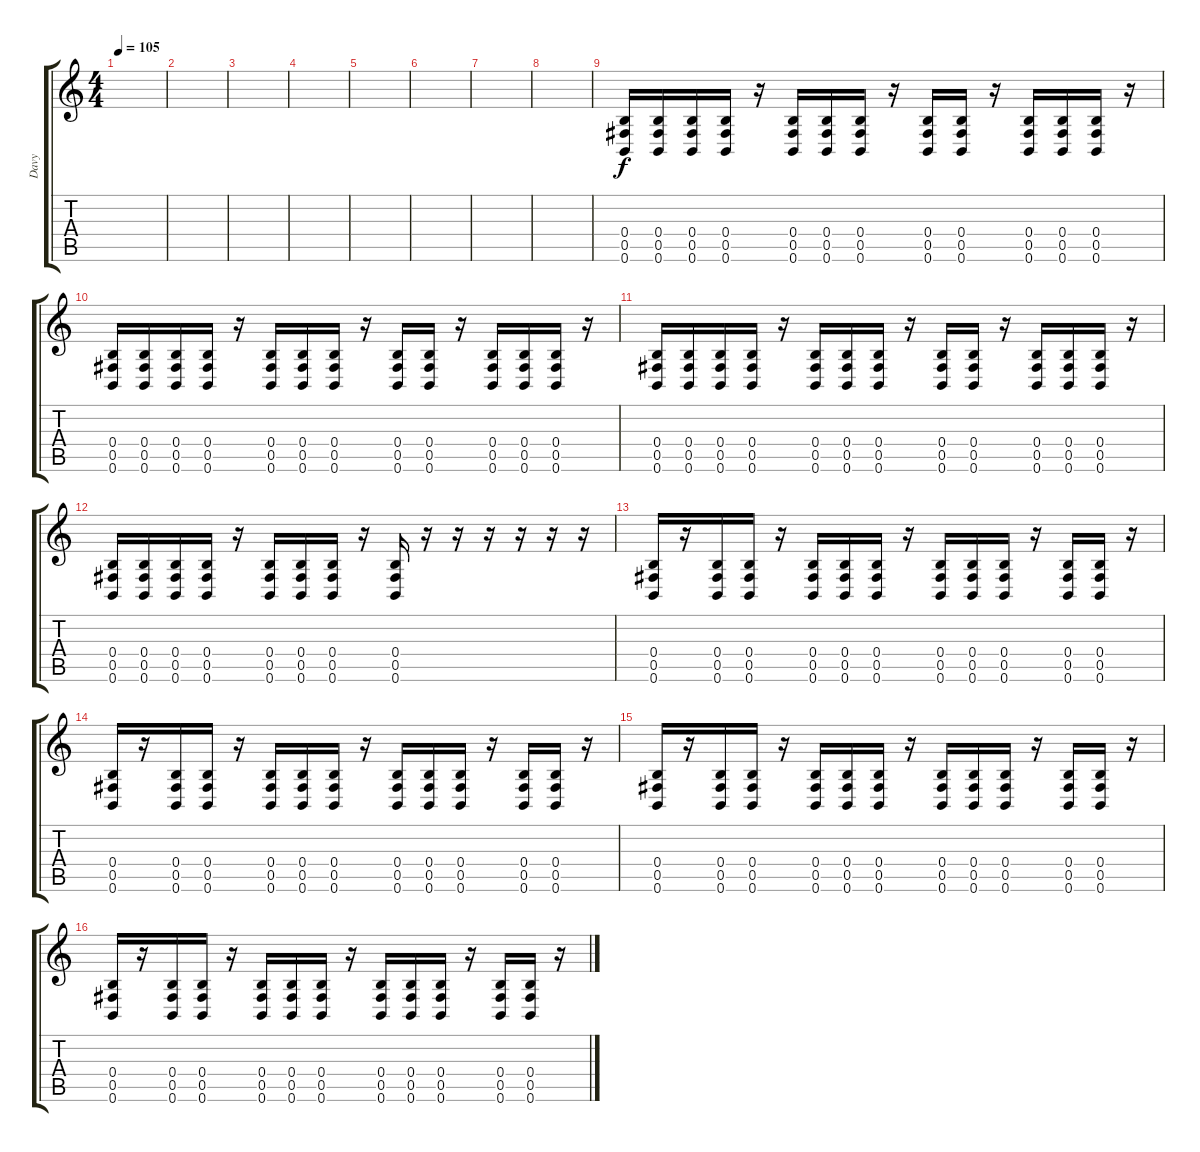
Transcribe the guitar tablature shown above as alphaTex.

\track ("Davy" "Davy") {instrument distortionguitar}
\staff {score tabs}
\tuning (Db4 Ab3 E3 B2 Gb2 B1) {hide}
\ts (4 4)
\tempo 105
\clef g2
\ks c
|
|
|
|
|
|
|
|
(0.4 0.5 0.6).16 (0.4 0.5 0.6).16 (0.4 0.5 0.6).16 (0.4 0.5 0.6).16 r.16 (0.4 0.5 0.6).16 (0.4 0.5 0.6).16 (0.4 0.5 0.6).16 r.16 (0.4 0.5 0.6).16 (0.4 0.5 0.6).16 r.16 (0.4 0.5 0.6).16 (0.4 0.5 0.6).16 (0.4 0.5 0.6).16 r.16 |
(0.4 0.5 0.6).16 (0.4 0.5 0.6).16 (0.4 0.5 0.6).16 (0.4 0.5 0.6).16 r.16 (0.4 0.5 0.6).16 (0.4 0.5 0.6).16 (0.4 0.5 0.6).16 r.16 (0.4 0.5 0.6).16 (0.4 0.5 0.6).16 r.16 (0.4 0.5 0.6).16 (0.4 0.5 0.6).16 (0.4 0.5 0.6).16 r.16 |
(0.4 0.5 0.6).16 (0.4 0.5 0.6).16 (0.4 0.5 0.6).16 (0.4 0.5 0.6).16 r.16 (0.4 0.5 0.6).16 (0.4 0.5 0.6).16 (0.4 0.5 0.6).16 r.16 (0.4 0.5 0.6).16 (0.4 0.5 0.6).16 r.16 (0.4 0.5 0.6).16 (0.4 0.5 0.6).16 (0.4 0.5 0.6).16 r.16 |
(0.4 0.5 0.6).16 (0.4 0.5 0.6).16 (0.4 0.5 0.6).16 (0.4 0.5 0.6).16 r.16 (0.4 0.5 0.6).16 (0.4 0.5 0.6).16 (0.4 0.5 0.6).16 r.16 (0.4 0.5 0.6).16 r.16 r.16 r.16 r.16 r.16 r.16 |
(0.4 0.5 0.6).16 r.16 (0.4 0.5 0.6).16 (0.4 0.5 0.6).16 r.16 (0.4 0.5 0.6).16 (0.4 0.5 0.6).16 (0.4 0.5 0.6).16 r.16 (0.4 0.5 0.6).16 (0.4 0.5 0.6).16 (0.4 0.5 0.6).16 r.16 (0.4 0.5 0.6).16 (0.4 0.5 0.6).16 r.16 |
(0.4 0.5 0.6).16 r.16 (0.4 0.5 0.6).16 (0.4 0.5 0.6).16 r.16 (0.4 0.5 0.6).16 (0.4 0.5 0.6).16 (0.4 0.5 0.6).16 r.16 (0.4 0.5 0.6).16 (0.4 0.5 0.6).16 (0.4 0.5 0.6).16 r.16 (0.4 0.5 0.6).16 (0.4 0.5 0.6).16 r.16 |
(0.4 0.5 0.6).16 r.16 (0.4 0.5 0.6).16 (0.4 0.5 0.6).16 r.16 (0.4 0.5 0.6).16 (0.4 0.5 0.6).16 (0.4 0.5 0.6).16 r.16 (0.4 0.5 0.6).16 (0.4 0.5 0.6).16 (0.4 0.5 0.6).16 r.16 (0.4 0.5 0.6).16 (0.4 0.5 0.6).16 r.16 |
(0.4 0.5 0.6).16 r.16 (0.4 0.5 0.6).16 (0.4 0.5 0.6).16 r.16 (0.4 0.5 0.6).16 (0.4 0.5 0.6).16 (0.4 0.5 0.6).16 r.16 (0.4 0.5 0.6).16 (0.4 0.5 0.6).16 (0.4 0.5 0.6).16 r.16 (0.4 0.5 0.6).16 (0.4 0.5 0.6).16 r.16
